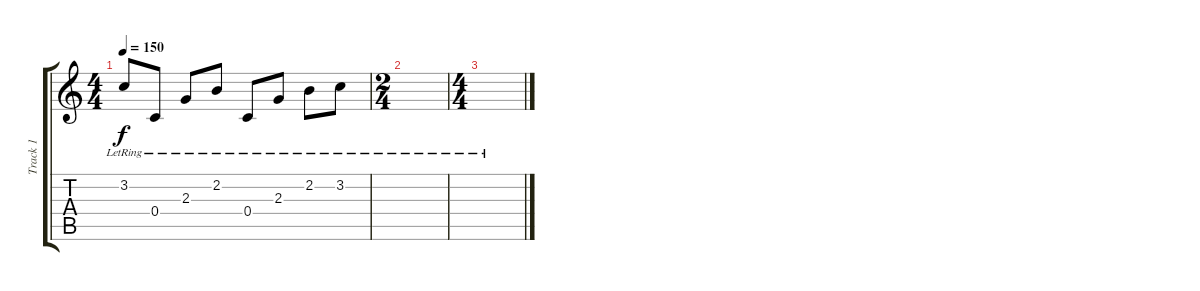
\track ("Track 1" "Track 1") {instrument electricguitarjazz}
\staff {score tabs}
\tuning (D4 A3 F3 C3 G2 C2) {hide}
\ts (4 4)
\tempo 150
\clef g2
\ks c
3.2{lr}.8{dy f} 0.4{lr}.8 2.3{lr}.8 2.2{lr}.8 0.4{lr}.8 2.3{lr}.8 2.2{lr}.8 3.2{lr}.8 |
\ts (2 4)
|
\ts (4 4)
